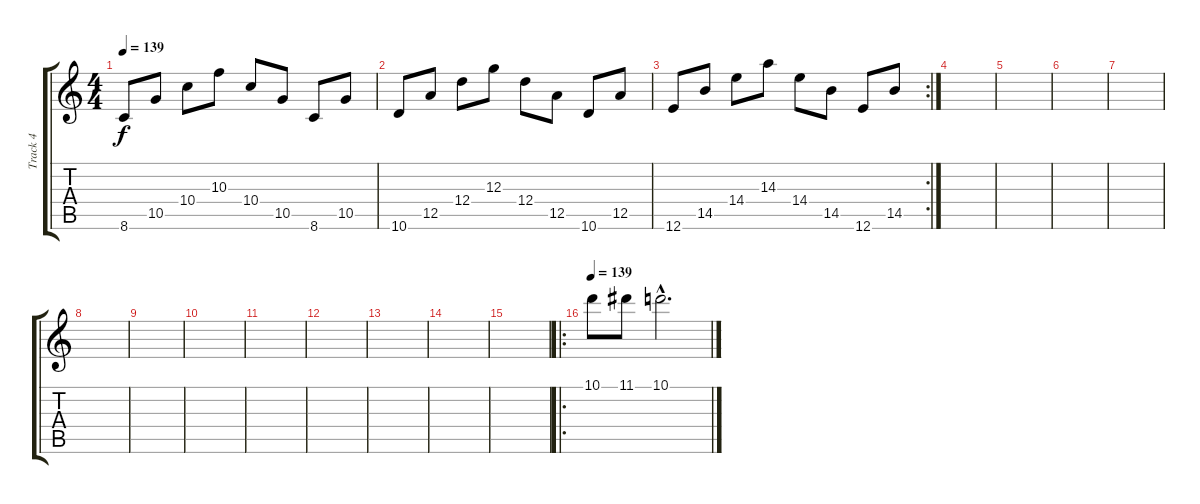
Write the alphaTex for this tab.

\track ("Track 4" "Track 4") {instrument distortionguitar}
\staff {score tabs}
\tuning (E4 B3 G3 D3 A2 E2) {hide}
\ts (4 4)
\tempo 139
\clef g2
\ks c
8.6.8{dy f volume 11} 10.5.8 10.4.8 10.3.8 10.4.8 10.5.8 8.6.8 10.5.8 |
10.6.8{volume 12} 12.5.8 12.4.8 12.3.8 12.4.8 12.5.8 10.6.8 12.5.8 |
\rc 2
12.6.8{volume 14} 14.5.8 14.4.8 14.3.8 14.4.8 14.5.8 12.6.8 14.5.8 |
|
|
|
|
|
|
|
|
|
|
|
|
\ro
\tempo 139
10.1.8{volume 15} 11.1.8 10.1{hac}.2{d}
